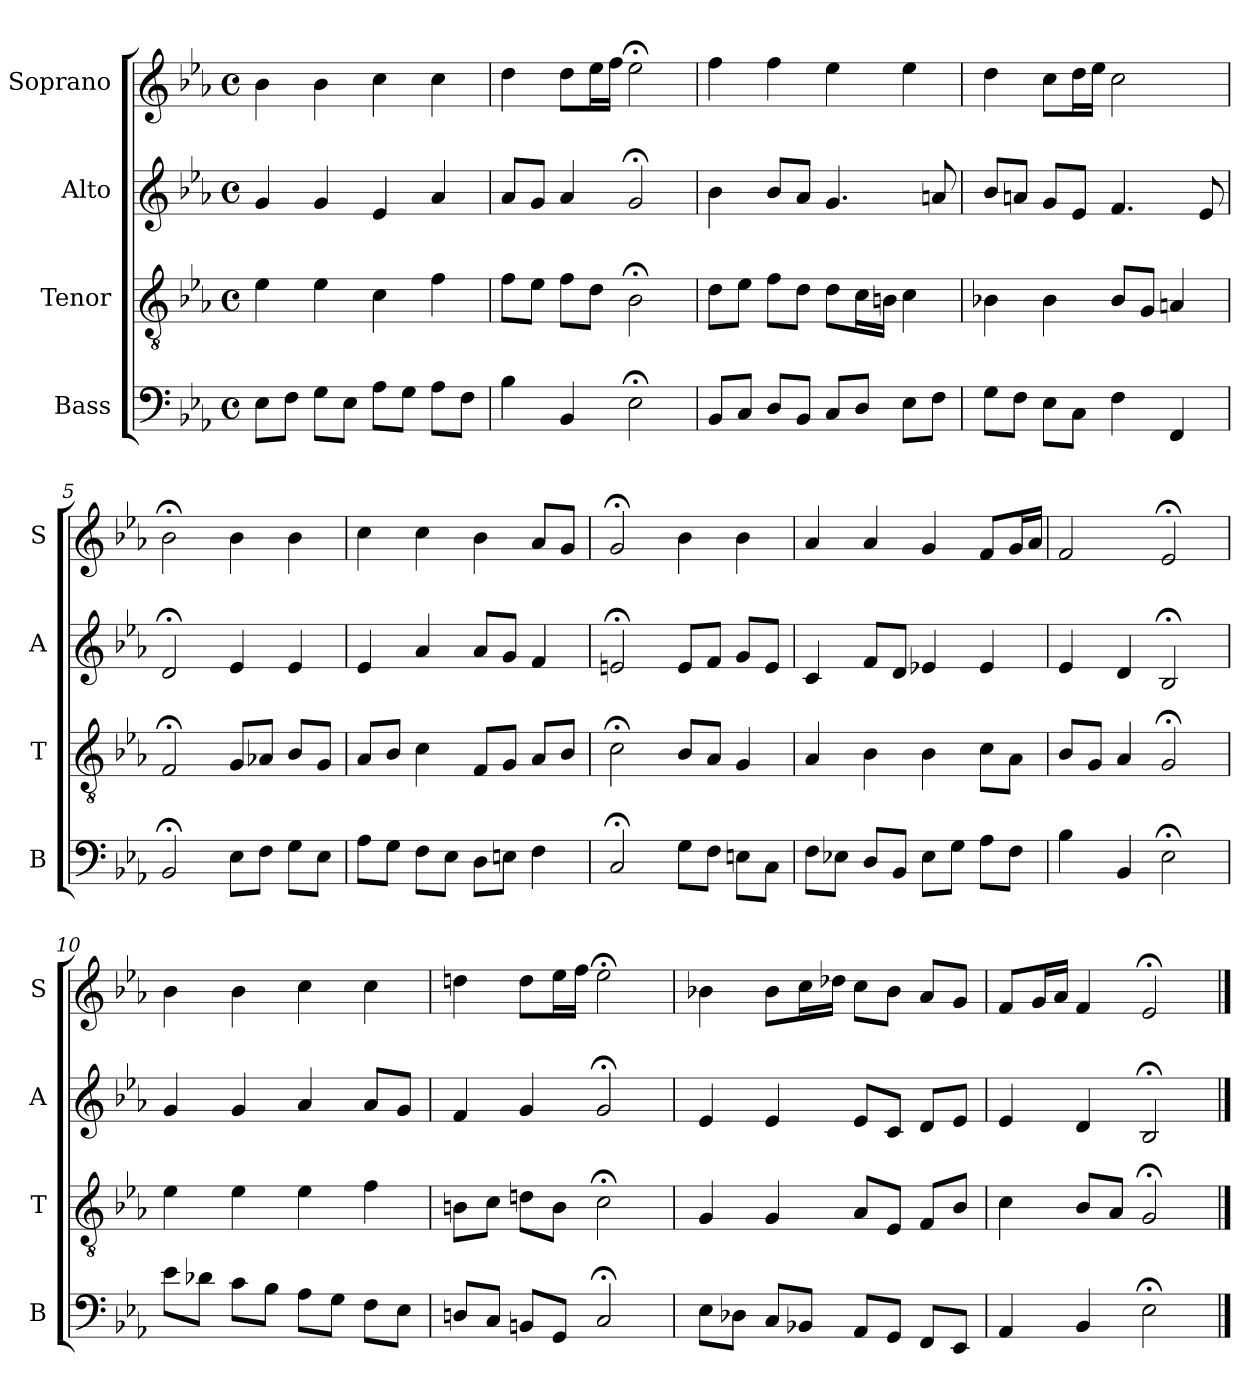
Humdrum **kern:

**kern	**kern	**kern	**kern
*part4	*part3	*part2	*part1
*staff4	*staff3	*staff2	*staff1
*I"Bass	*I"Tenor	*I"Alto	*I"Soprano
*I'B	*I'T	*I'A	*I'S
*clefF4	*clefGv2	*clefG2	*clefG2
*k[b-e-a-]	*k[b-e-a-]	*k[b-e-a-]	*k[b-e-a-]
*E-:	*E-:	*E-:	*E-:
*M4/4	*M4/4	*M4/4	*M4/4
*met(c)	*met(c)	*met(c)	*met(c)
*MM100	*MM100	*MM100	*MM100
=1	=1	=1	=1
8E-L	4e-	4g	4b-
8FJ	.	.	.
8GL	4e-	4g	4b-
8E-J	.	.	.
8A-L	4c	4e-	4cc
8GJ	.	.	.
8A-L	4f	4a-	4cc
8FJ	.	.	.
=2	=2	=2	=2
4B-i	8fiL	8a-iL	4ddi
.	8e-J	8gJ	.
4BB-i	8fiL	4a-i	8ddiL
.	8dJ	.	16ee-L
.	.	.	16ffJJ
2E-;<	2B-;<	2g;<	2ee-;<
=3	=3	=3	=3
8BB-L	8dL	4b-	4ff
8CJ	8e-J	.	.
8DL	8fL	8b-L	4ff
8BB-J	8dJ	8a-J	.
8CL	8dL	4.g	4ee-
8DJ	16cL	.	.
.	16BnJJ	.	.
8E-L	4c	.	4ee-
8FJ	.	8an	.
=4	=4	=4	=4
8GL	4B-X	8b-L	4dd
8FJ	.	8anJ	.
8E-L	4B-	8gL	8ccL
8CJ	.	8e-J	16ddL
.	.	.	16ee-JJ
4F	8B-L	4.f	2cc
.	8GJ	.	.
4FF	4An	.	.
.	.	8e-	.
=5	=5	=5	=5
2BB-;<	2F;<	2d;<	2b-;<
8E-L	8GL	4e-	4b-
8FJ	8A-XJ	.	.
8GL	8B-L	4e-	4b-
8E-J	8GJ	.	.
=6	=6	=6	=6
8A-L	8A-L	4e-	4cc
8GJ	8B-J	.	.
8FL	4c	4a-	4cc
8E-J	.	.	.
8DL	8FL	8a-L	4b-
8EnJ	8GJ	8gJ	.
4F	8A-L	4f	8a-L
.	8B-J	.	8gJ
=7	=7	=7	=7
2C;<	2c;<	2en;<	2g;<
8GL	8B-L	8eL	4b-
8FJ	8A-J	8fJ	.
8EnL	4G	8gL	4b-
8CJ	.	8eJ	.
=8	=8	=8	=8
8FL	4A-	4c	4a-
8E-XJ	.	.	.
8DL	4B-	8fL	4a-
8BB-J	.	8dJ	.
8E-L	4B-	4e-X	4g
8GJ	.	.	.
8A-L	8cL	4e-	8fL
8FJ	8A-J	.	16gL
.	.	.	16a-JJ
=9	=9	=9	=9
4B-	8B-L	4e-	2f
.	8GJ	.	.
4BB-	4A-	4d	.
2E-;<	2G;<	2B-;<	2e-;<
=10	=10	=10	=10
8e-L	4e-	4g	4b-
8d-XJ	.	.	.
8cL	4e-	4g	4b-
8B-J	.	.	.
8A-L	4e-	4a-	4cc
8GJ	.	.	.
8FL	4f	8a-L	4cc
8E-J	.	8gJ	.
=11	=11	=11	=11
8DnL	8BnL	4f	4ddn
8CJ	8cJ	.	.
8BBnL	8dnL	4g	8ddL
8GGJ	8BJ	.	16ee-L
.	.	.	16ffJJ
2C;<	2c;<	2g;<	2ee-;<
=12	=12	=12	=12
8E-L	4G	4e-	4b-X
8D-XJ	.	.	.
8CL	4G	4e-	8b-L
8BB-XJ	.	.	16ccL
.	.	.	16dd-XJJ
8AA-L	8A-L	8e-L	8ccL
8GGJ	8E-J	8cJ	8b-J
8FFL	8FL	8dL	8a-L
8EE-J	8B-J	8e-J	8gJ
=13	=13	=13	=13
4AA-	4c	4e-	8fL
.	.	.	16gL
.	.	.	16a-JJ
4BB-	8B-L	4d	4f
.	8A-J	.	.
2E-;<	2G;<	2B-;<	2e-;<
==	==	==	==
*-	*-	*-	*-
